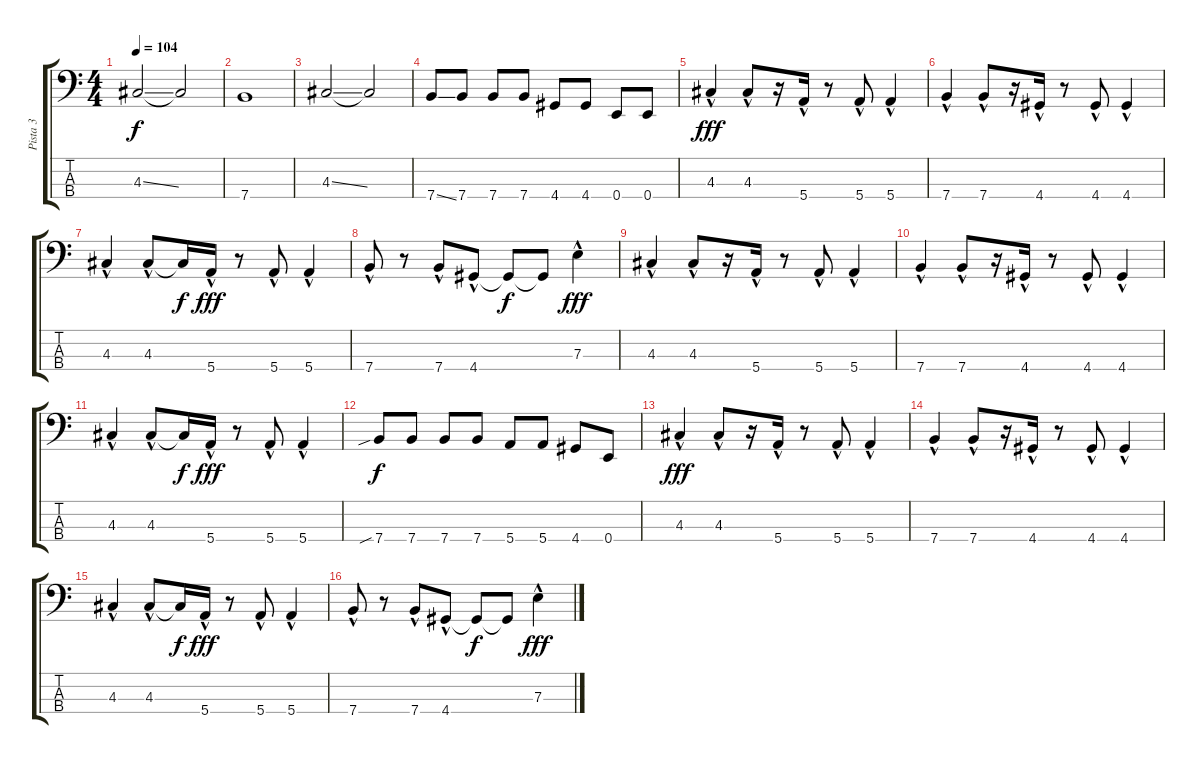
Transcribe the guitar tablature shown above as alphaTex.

\track ("Pista 3" "Pista 3") {instrument electricbassfinger}
\staff {score tabs}
\tuning (G2 D2 A1 E1) {hide}
\ts (4 4)
\tempo 104
\clef f4
\ks c
4.3{ss}.2{dy f} 4.3{t}.2 |
7.4.1 |
4.3{ss}.2 4.3{t}.2 |
7.4{ss}.8 7.4.8 7.4.8 7.4.8 4.4.8 4.4.8 0.4.8 0.4.8 |
4.3{hac}.4{dy fff} 4.3{hac}.8 r.16 5.4{hac}.16 r.8 5.4{hac}.8 5.4{hac}.4 |
7.4{hac}.4 7.4{hac}.8 r.16 4.4{hac}.16 r.8 4.4{hac}.8 4.4{hac}.4 |
4.3{hac}.4 4.3{hac}.8 4.3{t}.16{dy f} 5.4{hac}.16{dy fff} r.8 5.4{hac}.8 5.4{hac}.4 |
7.4{hac}.8 r.8 7.4{hac}.8 4.4{hac}.8 4.4{t}.8{dy f} 4.4{t}.8 7.3{hac}.4{dy fff} |
4.3{hac}.4 4.3{hac}.8 r.16 5.4{hac}.16 r.8 5.4{hac}.8 5.4{hac}.4 |
7.4{hac}.4 7.4{hac}.8 r.16 4.4{hac}.16 r.8 4.4{hac}.8 4.4{hac}.4 |
4.3{hac}.4 4.3{hac}.8 4.3{t}.16{dy f} 5.4{hac}.16{dy fff} r.8 5.4{hac}.8 5.4{hac}.4 |
7.4{sib}.8{dy f} 7.4.8 7.4.8 7.4.8 5.4.8 5.4.8 4.4.8 0.4.8 |
4.3{hac}.4{dy fff} 4.3{hac}.8 r.16 5.4{hac}.16 r.8 5.4{hac}.8 5.4{hac}.4 |
7.4{hac}.4 7.4{hac}.8 r.16 4.4{hac}.16 r.8 4.4{hac}.8 4.4{hac}.4 |
4.3{hac}.4 4.3{hac}.8 4.3{t}.16{dy f} 5.4{hac}.16{dy fff} r.8 5.4{hac}.8 5.4{hac}.4 |
7.4{hac}.8 r.8 7.4{hac}.8 4.4{hac}.8 4.4{t}.8{dy f} 4.4{t}.8 7.3{hac}.4{dy fff}
